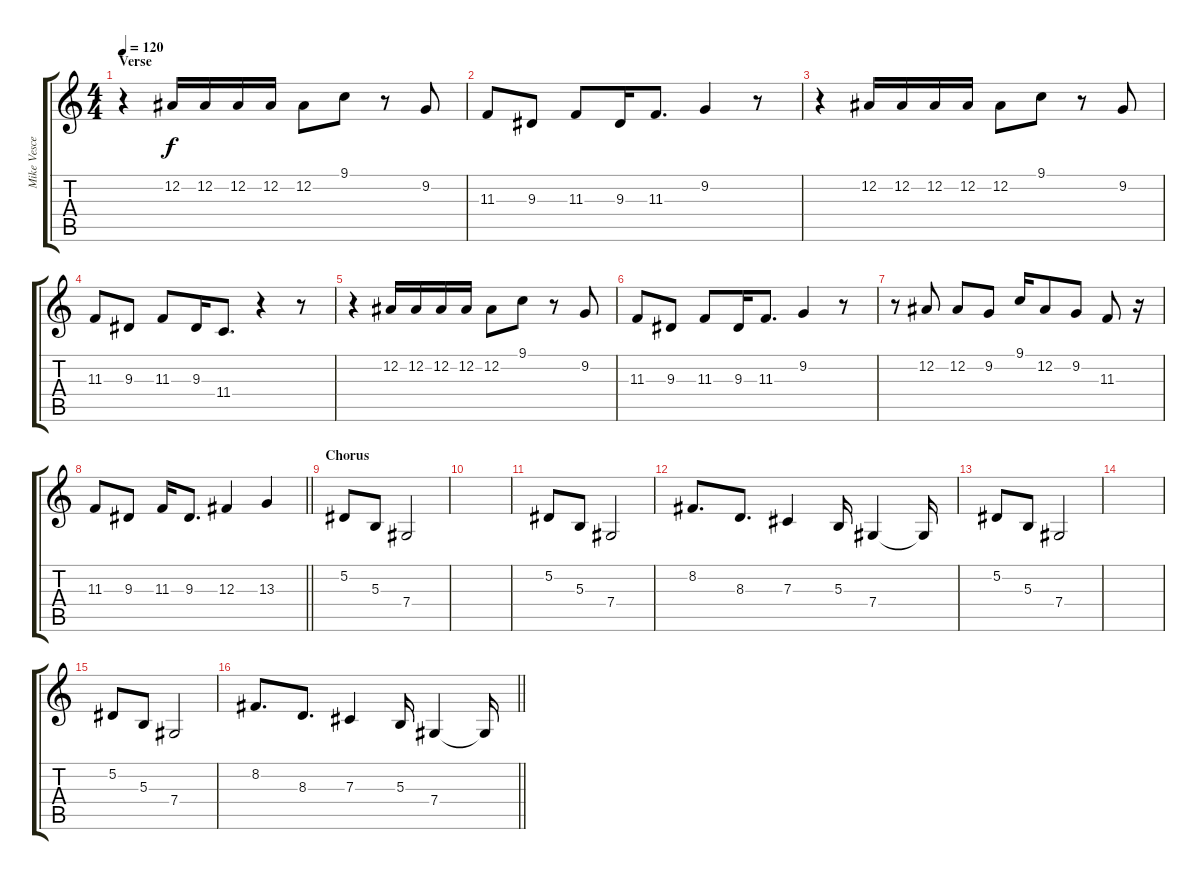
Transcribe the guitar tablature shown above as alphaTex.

\track ("Mike Vescera " "Mike Vesce") {instrument lead2sawtooth}
\staff {score tabs}
\tuning (Eb4 Bb3 Gb3 Db3 Ab2 Eb2) {hide}
\ts (4 4)
\section ("" "Verse")
\tempo 120
\clef g2
\ks c
r.4{dy f} 12.2.16 12.2.16 12.2.16 12.2.16 12.2.8 9.1.8 r.8 9.2.8 |
11.3.8 9.3.8 11.3.8 9.3.16 11.3.8{d} 9.2.4 r.8 |
r.4 12.2.16 12.2.16 12.2.16 12.2.16 12.2.8 9.1.8 r.8 9.2.8 |
11.3.8 9.3.8 11.3.8 9.3.16 11.4.8{d} r.4 r.8 |
r.4 12.2.16 12.2.16 12.2.16 12.2.16 12.2.8 9.1.8 r.8 9.2.8 |
11.3.8 9.3.8 11.3.8 9.3.16 11.3.8{d} 9.2.4 r.8 |
r.8 12.2.8 12.2.8 9.2.8 9.1.16 12.2.8 9.2.8 11.3.8 r.16 |
\barLineRight lightlight
11.3.8 9.3.8 11.3.16 9.3.8{d} 12.3.4 13.3.4 |
\section ("" "Chorus")
5.2.8 5.3.8 7.4.2 |
|
5.2.8 5.3.8 7.4.2 |
8.2.8{d} 8.3.8{d} 7.3.4 5.3.16 7.4.4 7.4{t}.16 |
5.2.8 5.3.8 7.4.2 |
|
5.2.8 5.3.8 7.4.2 |
\barLineRight lightlight
8.2.8{d} 8.3.8{d} 7.3.4 5.3.16 7.4.4 7.4{t}.16
